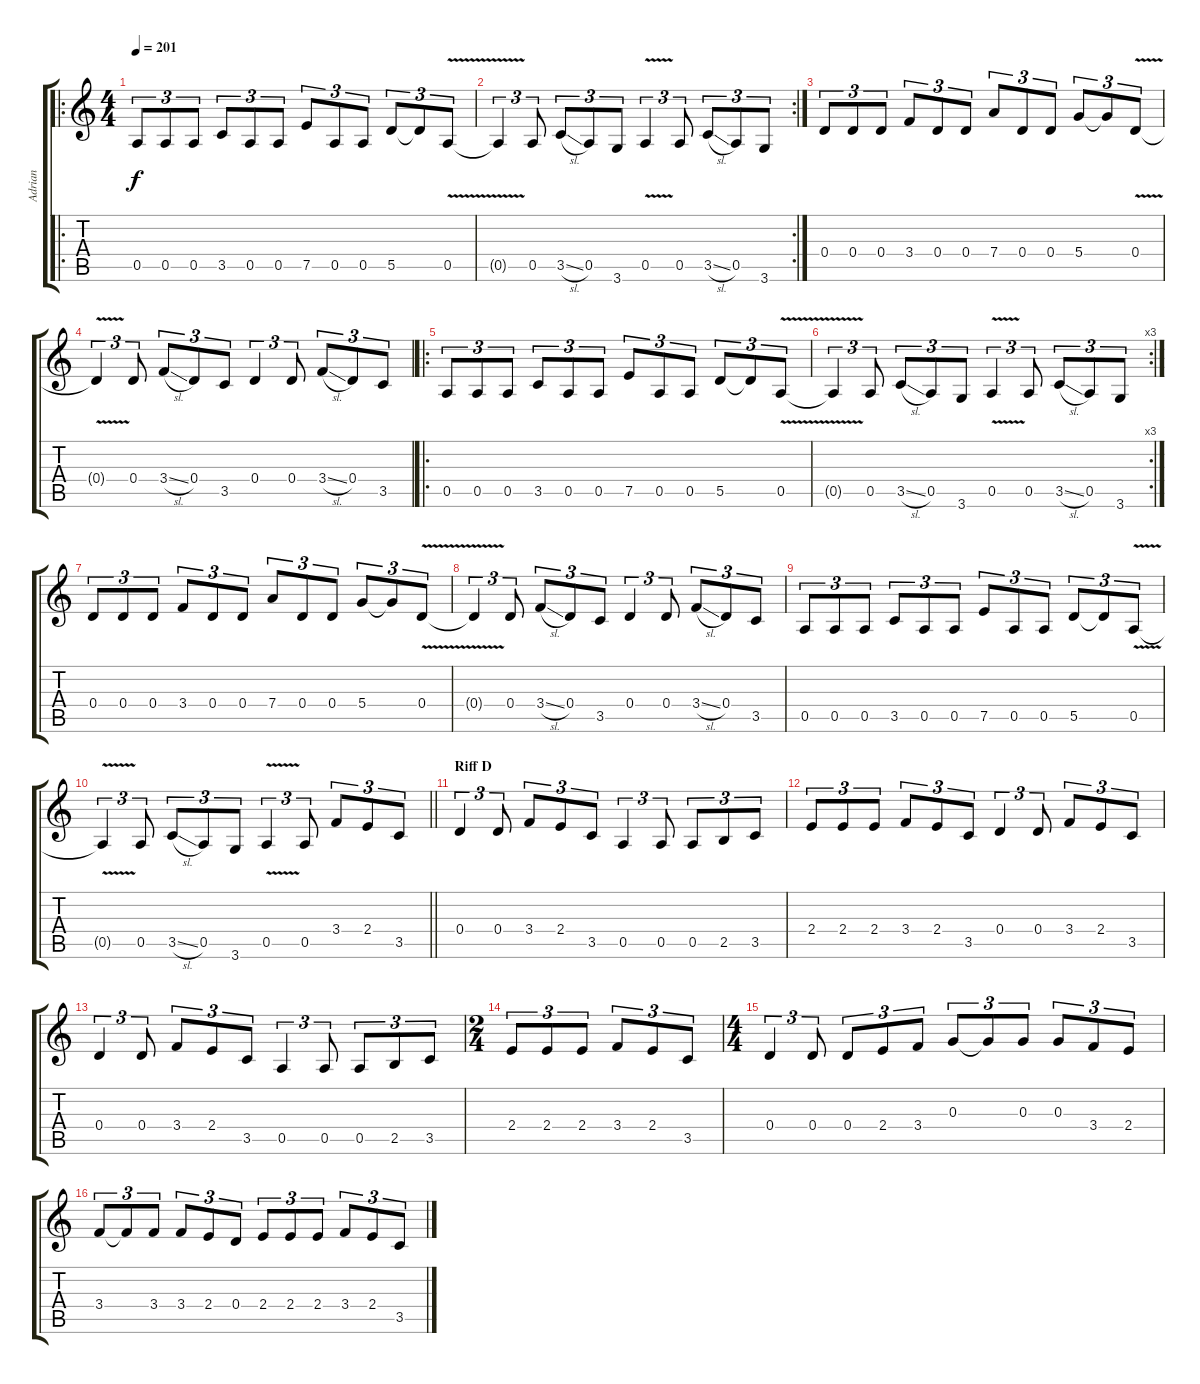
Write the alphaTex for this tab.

\track ("Adrian" "Adrian") {instrument distortionguitar}
\staff {score tabs}
\tuning (E4 B3 G3 D3 A2 E2) {hide}
\ro
\ts (4 4)
\tempo 201
\clef g2
\ks c
0.5.8{tu (3 2) dy f} 0.5.8{tu (3 2)} 0.5.8{tu (3 2)} 3.5.8{tu (3 2)} 0.5.8{tu (3 2)} 0.5.8{tu (3 2)} 7.5.8{tu (3 2)} 0.5.8{tu (3 2)} 0.5.8{tu (3 2)} 5.5.8{tu (3 2)} 5.5{t}.8{tu (3 2)} 0.5{v}.8{tu (3 2)} |
\rc 2
0.5{v t}.4{tu (3 2)} 0.5.8{tu (3 2)} 3.5{sl}.8{tu (3 2)} 0.5.8{tu (3 2)} 3.6.8{tu (3 2)} 0.5{v}.4{tu (3 2)} 0.5.8{tu (3 2)} 3.5{sl}.8{tu (3 2)} 0.5.8{tu (3 2)} 3.6.8{tu (3 2)} |
0.4.8{tu (3 2)} 0.4.8{tu (3 2)} 0.4.8{tu (3 2)} 3.4.8{tu (3 2)} 0.4.8{tu (3 2)} 0.4.8{tu (3 2)} 7.4.8{tu (3 2)} 0.4.8{tu (3 2)} 0.4.8{tu (3 2)} 5.4.8{tu (3 2)} 5.4{t}.8{tu (3 2)} 0.4{v}.8{tu (3 2)} |
0.4{t}.4{tu (3 2)} 0.4.8{tu (3 2)} 3.4{sl}.8{tu (3 2)} 0.4.8{tu (3 2)} 3.5.8{tu (3 2)} 0.4.4{tu (3 2)} 0.4.8{tu (3 2)} 3.4{sl}.8{tu (3 2)} 0.4.8{tu (3 2)} 3.5.8{tu (3 2)} |
\ro
0.5.8{tu (3 2)} 0.5.8{tu (3 2)} 0.5.8{tu (3 2)} 3.5.8{tu (3 2)} 0.5.8{tu (3 2)} 0.5.8{tu (3 2)} 7.5.8{tu (3 2)} 0.5.8{tu (3 2)} 0.5.8{tu (3 2)} 5.5.8{tu (3 2)} 5.5{t}.8{tu (3 2)} 0.5{v}.8{tu (3 2)} |
\rc 3
0.5{v t}.4{tu (3 2)} 0.5.8{tu (3 2)} 3.5{sl}.8{tu (3 2)} 0.5.8{tu (3 2)} 3.6.8{tu (3 2)} 0.5{v}.4{tu (3 2)} 0.5.8{tu (3 2)} 3.5{sl}.8{tu (3 2)} 0.5.8{tu (3 2)} 3.6.8{tu (3 2)} |
0.4.8{tu (3 2)} 0.4.8{tu (3 2)} 0.4.8{tu (3 2)} 3.4.8{tu (3 2)} 0.4.8{tu (3 2)} 0.4.8{tu (3 2)} 7.4.8{tu (3 2)} 0.4.8{tu (3 2)} 0.4.8{tu (3 2)} 5.4.8{tu (3 2)} 5.4{t}.8{tu (3 2)} 0.4{v}.8{tu (3 2)} |
0.4{t}.4{tu (3 2)} 0.4.8{tu (3 2)} 3.4{sl}.8{tu (3 2)} 0.4.8{tu (3 2)} 3.5.8{tu (3 2)} 0.4.4{tu (3 2)} 0.4.8{tu (3 2)} 3.4{sl}.8{tu (3 2)} 0.4.8{tu (3 2)} 3.5.8{tu (3 2)} |
0.5.8{tu (3 2)} 0.5.8{tu (3 2)} 0.5.8{tu (3 2)} 3.5.8{tu (3 2)} 0.5.8{tu (3 2)} 0.5.8{tu (3 2)} 7.5.8{tu (3 2)} 0.5.8{tu (3 2)} 0.5.8{tu (3 2)} 5.5.8{tu (3 2)} 5.5{t}.8{tu (3 2)} 0.5{v}.8{tu (3 2)} |
\barLineRight lightlight
0.5{v t}.4{tu (3 2)} 0.5.8{tu (3 2)} 3.5{sl}.8{tu (3 2)} 0.5.8{tu (3 2)} 3.6.8{tu (3 2)} 0.5{v}.4{tu (3 2)} 0.5.8{tu (3 2)} 3.4.8{tu (3 2)} 2.4.8{tu (3 2)} 3.5.8{tu (3 2)} |
\section ("" "Riff D")
0.4.4{tu (3 2)} 0.4.8{tu (3 2)} 3.4.8{tu (3 2)} 2.4.8{tu (3 2)} 3.5.8{tu (3 2)} 0.5.4{tu (3 2)} 0.5.8{tu (3 2)} 0.5.8{tu (3 2)} 2.5.8{tu (3 2)} 3.5.8{tu (3 2)} |
2.4.8{tu (3 2)} 2.4.8{tu (3 2)} 2.4.8{tu (3 2)} 3.4.8{tu (3 2)} 2.4.8{tu (3 2)} 3.5.8{tu (3 2)} 0.4.4{tu (3 2)} 0.4.8{tu (3 2)} 3.4.8{tu (3 2)} 2.4.8{tu (3 2)} 3.5.8{tu (3 2)} |
0.4.4{tu (3 2)} 0.4.8{tu (3 2)} 3.4.8{tu (3 2)} 2.4.8{tu (3 2)} 3.5.8{tu (3 2)} 0.5.4{tu (3 2)} 0.5.8{tu (3 2)} 0.5.8{tu (3 2)} 2.5.8{tu (3 2)} 3.5.8{tu (3 2)} |
\ts (2 4)
2.4.8{tu (3 2)} 2.4.8{tu (3 2)} 2.4.8{tu (3 2)} 3.4.8{tu (3 2)} 2.4.8{tu (3 2)} 3.5.8{tu (3 2)} |
\ts (4 4)
0.4.4{tu (3 2)} 0.4.8{tu (3 2)} 0.4.8{tu (3 2)} 2.4.8{tu (3 2)} 3.4.8{tu (3 2)} 0.3.8{tu (3 2)} 0.3{t}.8{tu (3 2)} 0.3.8{tu (3 2)} 0.3.8{tu (3 2)} 3.4.8{tu (3 2)} 2.4.8{tu (3 2)} |
3.4.8{tu (3 2)} 3.4{t}.8{tu (3 2)} 3.4.8{tu (3 2)} 3.4.8{tu (3 2)} 2.4.8{tu (3 2)} 0.4.8{tu (3 2)} 2.4.8{tu (3 2)} 2.4.8{tu (3 2)} 2.4.8{tu (3 2)} 3.4.8{tu (3 2)} 2.4.8{tu (3 2)} 3.5.8{tu (3 2)}
